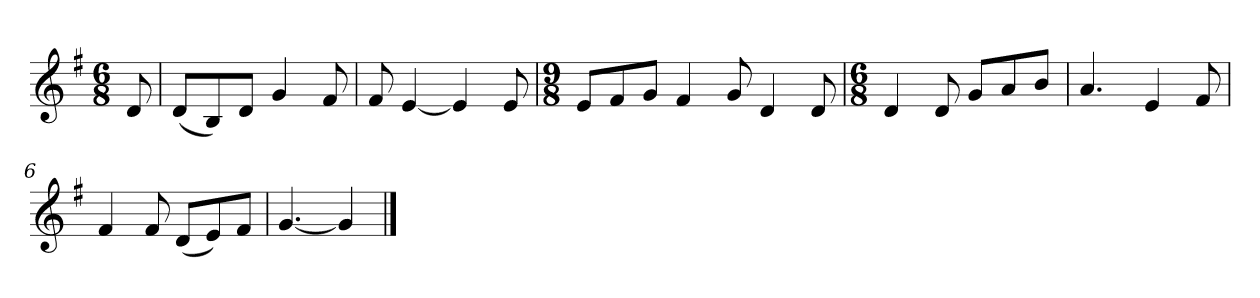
**kern
*part1
*staff1
*k[f#]
*M6/8
*MM120
=
8d
=1
(8dL
8B)
8dJ
4g
8f#
=2
8f#
[4e
4e]
8e
=3
*M9/8
8eL
8f#
8gJ
4f#
8g
4d
8d
=4
*M6/8
4d
8d
8gL
8a
8bJ
=5
4.a
4e
8f#
=6
4f#
8f#
(8dL
8e)
8f#J
=7
[4.g
4g]
==
*-
